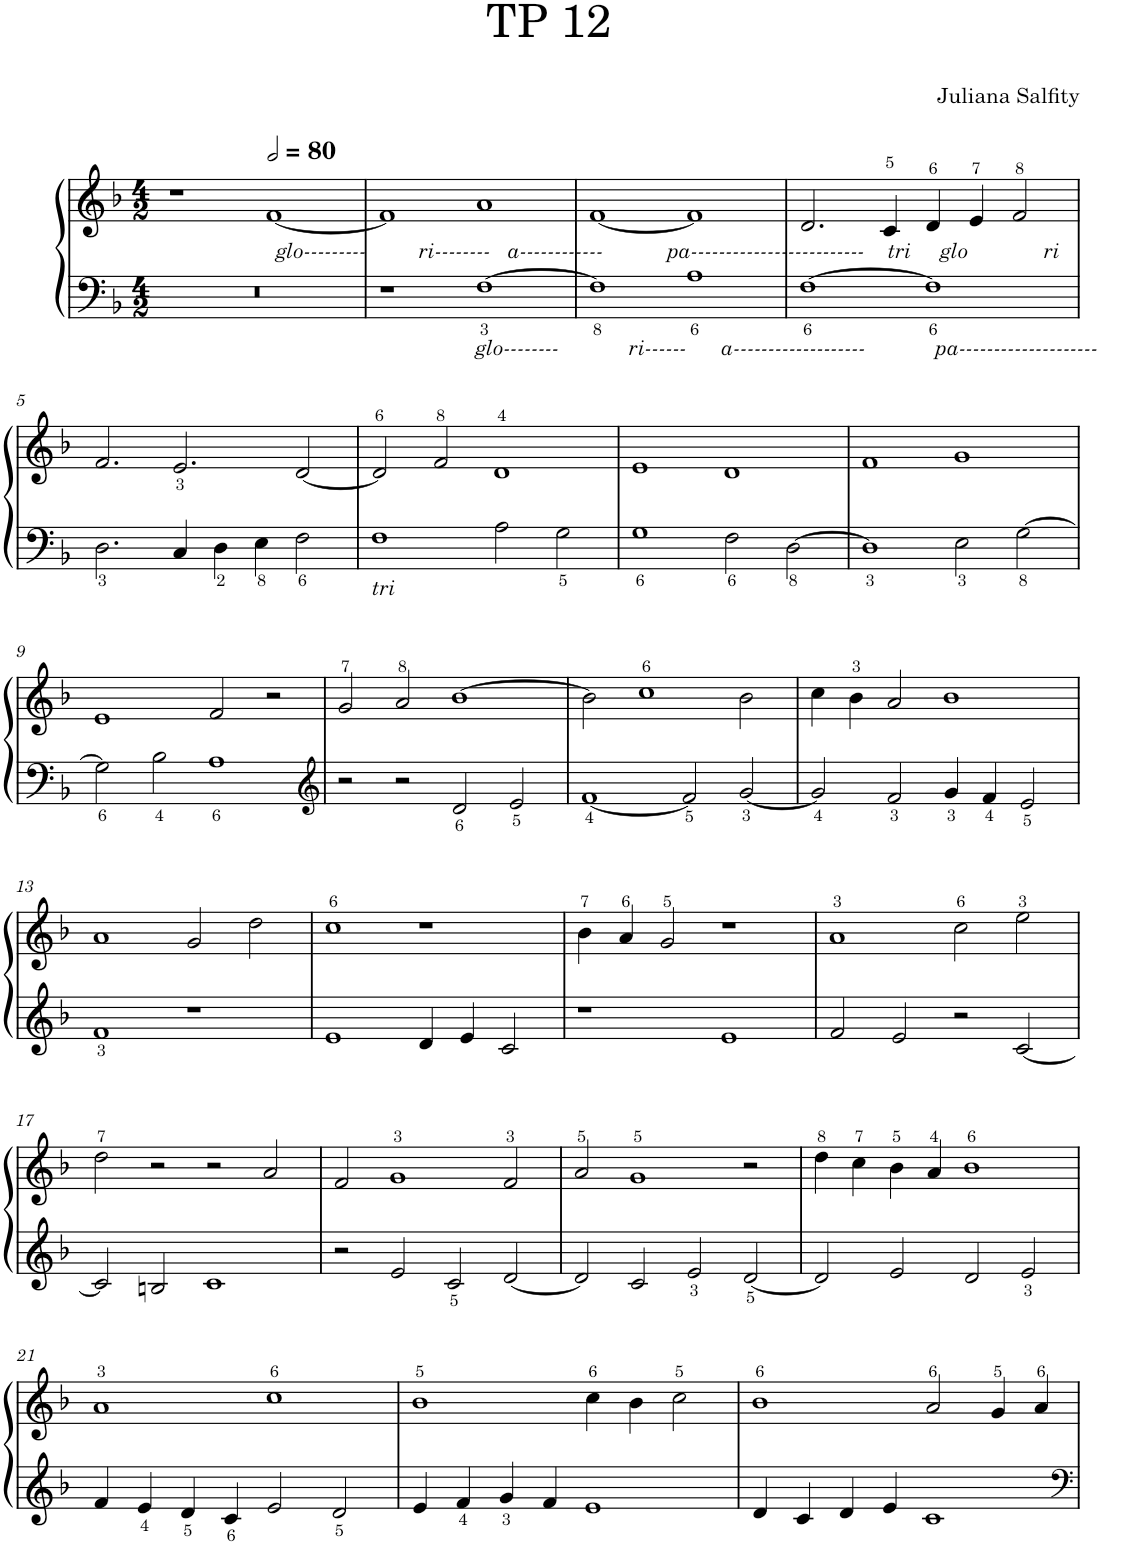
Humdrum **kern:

**kern	**kern
*part1	*part1
*staff2	*staff1
*I"Piano	*
*I'Pno.	*
*clefF4	*clefG2
*k[b-]	*k[b-]
*M4/2	*M4/2
=1	=1
*	*^
0r	0r	1ryy
*	*MM160	*
!	!	!LO:TX:b:i:t=glo---------         ri--------   a------------           pa-------------------------    tri     glo             ri
.	.	0ryy
1ryy	[1f	.
*	*v	*v
=2	=2
1r	1f]
!LO:TX:b:i:t=glo--------            ri------      a-------------------            pa--------------------	!
[1F	1a
=3	=3
1F]	[1f
1A	1f]
=4	=4
[1F	2.d/
.	4c/
1F]	4d/
.	4e/
.	2f/
!!LO:LB:g=z
=5	=5
2.D\	2.f/
4C/	2.e/
4D\	.
4E\	.
2F\	[2d/
=6	=6
!LO:TX:b:i:t=tri	!
1F	2d/]
.	2f/
2A\	1d
2G\	.
=7	=7
1G	1e
2F\	1d
[2D\	.
=8	=8
1D]	1f
2E\	1g
[2G\	.
!!LO:LB:g=z
=9	=9
2G\]	1e
2B-\	.
1A	2f/
.	2r
=10	=10
*clefG2	*
2r	2g/
2r	2a/
2d/	[1b-
2e/	.
=11	=11
[1f	2b-\]
.	1cc
2f/]	.
[2g/	2b-\
=12	=12
2g/]	4cc\
.	4b-\
2f/	2a/
4g/	1b-
4f/	.
2e/	.
!!LO:LB:g=z
=13	=13
1f	1a
1r	2g/
.	2dd\
=14	=14
1e	1cc
4d/	1r
4e/	.
2c/	.
=15	=15
1r	4b-\
.	4a/
.	2g/
1e	1r
=16	=16
2f/	1a
2e/	.
2r	2cc\
[2c/	2ee\
!!LO:LB:g=z
=17	=17
2c/]	2dd\
2Bn/	2r
1c	2r
.	2a/
=18	=18
2r	2f/
2e/	1g
2c/	.
[2d/	2f/
=19	=19
2d/]	2a/
2c/	1g
2e/	.
[2d/	2r
=20	=20
2d/]	4dd\
.	4cc\
2e/	4b-\
.	4a/
2d/	1b-
2e/	.
!!LO:LB:g=z
=21	=21
4f/	1a
4e/	.
4d/	.
4c/	.
2e/	1cc
2d/	.
=22	=22
4e/	1b-
4f/	.
4g/	.
4f/	.
1e	4cc\
.	4b-\
.	2cc\
=23	=23
4d/	1b-
4c/	.
4d/	.
4e/	.
1c	2a/
.	4g/
.	4a/
=	=
*-	*-
